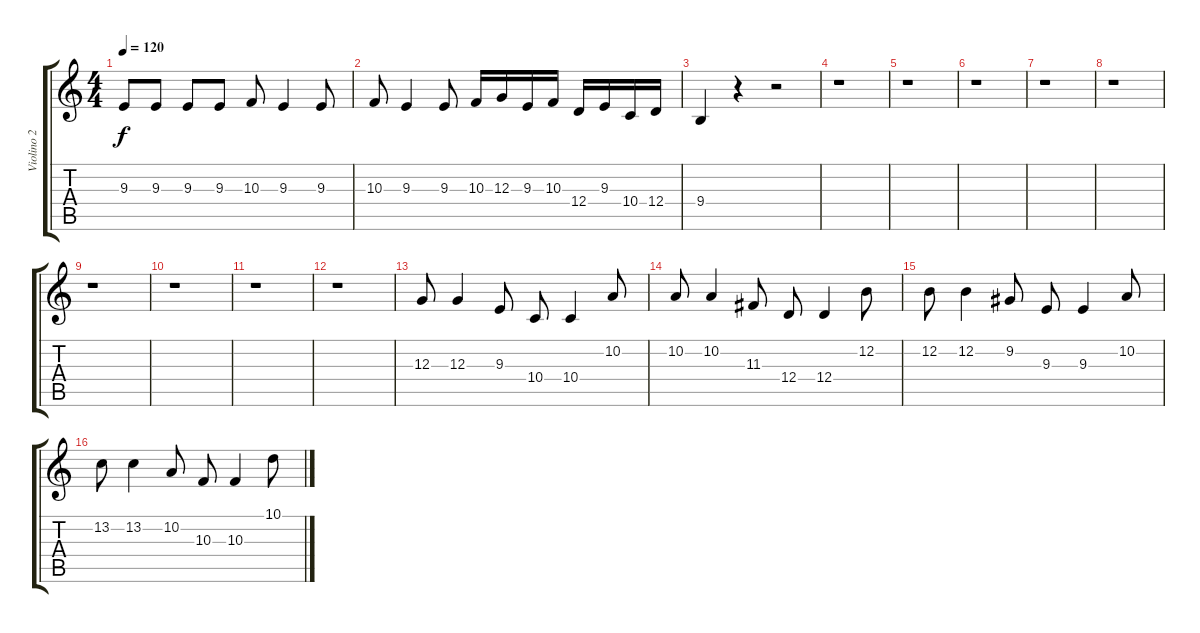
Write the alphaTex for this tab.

\track ("Violino 2" "Violino 2") {instrument violin}
\staff {score tabs}
\tuning (E4 B3 G3 D3 A2 E2) {hide}
\ts (4 4)
\tempo 120
\clef g2
\ks c
9.3.8{dy f} 9.3.8 9.3.8 9.3.8 10.3.8 9.3.4 9.3.8 |
10.3.8 9.3.4 9.3.8 10.3.16 12.3.16 9.3.16 10.3.16 12.4.16 9.3.16 10.4.16 12.4.16 |
9.4.4 r.4 r.2 |
r.1 |
r.1 |
r.1 |
r.1 |
r.1 |
r.1 |
r.1 |
r.1 |
r.1 |
12.3.8 12.3.4 9.3.8 10.4.8 10.4.4 10.2.8 |
10.2.8 10.2.4 11.3.8 12.4.8 12.4.4 12.2.8 |
12.2.8 12.2.4 9.2.8 9.3.8 9.3.4 10.2.8 |
13.2.8 13.2.4 10.2.8 10.3.8 10.3.4 10.1.8
